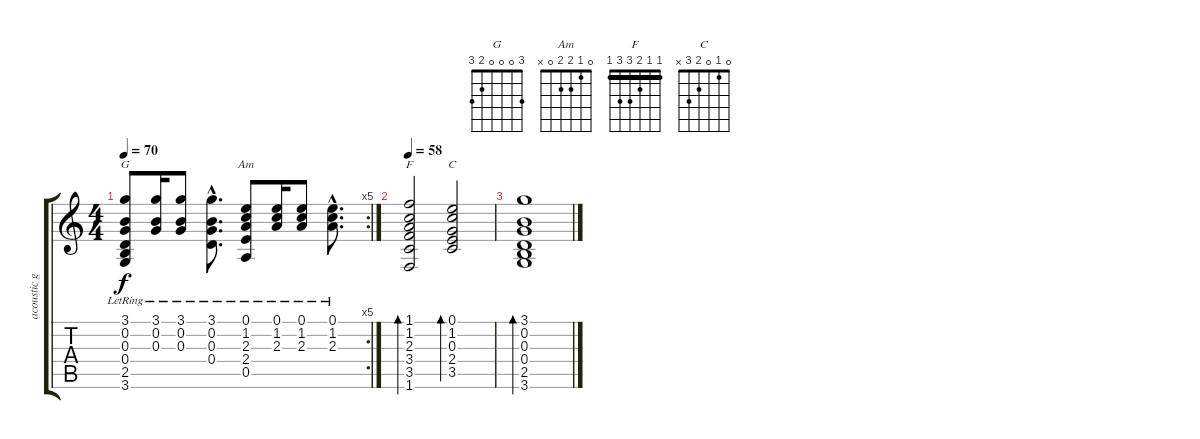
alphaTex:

\track ("acoustic guitar" "acoustic g") {instrument acousticguitarsteel}
\staff {score tabs}
\tuning (E4 B3 G3 D3 A2 E2) {hide}
\chord ("G" 3 0 0 0 2 3)
\chord ("Am" 0 1 2 2 0 x)
\chord ("F" 1 1 2 3 3 1) {barre 1}
\chord ("C" 0 1 0 2 3 x)
\rc 5
\ts (4 4)
\tempo 70
\clef g2
\ks c
(3.1{lr} 0.2{lr} 0.3{lr} 0.4{lr} 2.5{lr} 3.6{lr}).8{ch "G" dy f} (3.1{lr} 0.2{lr} 0.3{lr}).16 (3.1{lr} 0.2{lr} 0.3{lr}).8 (3.1{hac lr} 0.2{hac lr} 0.3{hac lr} 0.4{hac lr}).8{d} (0.1{lr} 1.2{lr} 2.3{lr} 2.4{lr} 0.5{lr}).8{ch "Am"} (0.1{lr} 1.2{lr} 2.3{lr}).16 (0.1{lr} 1.2{lr} 2.3{lr}).8 (0.1{hac lr} 1.2{hac lr} 2.3{hac lr}).8{d} |
\tempo 58
(1.1 1.2 2.3 3.4 3.5 1.6).2{bd 480 ch "F"} (0.1 1.2 0.3 2.4 3.5).2{bd 480 ch "C"} |
(3.1 0.2 0.3 0.4 2.5 3.6).1{bd 480}
